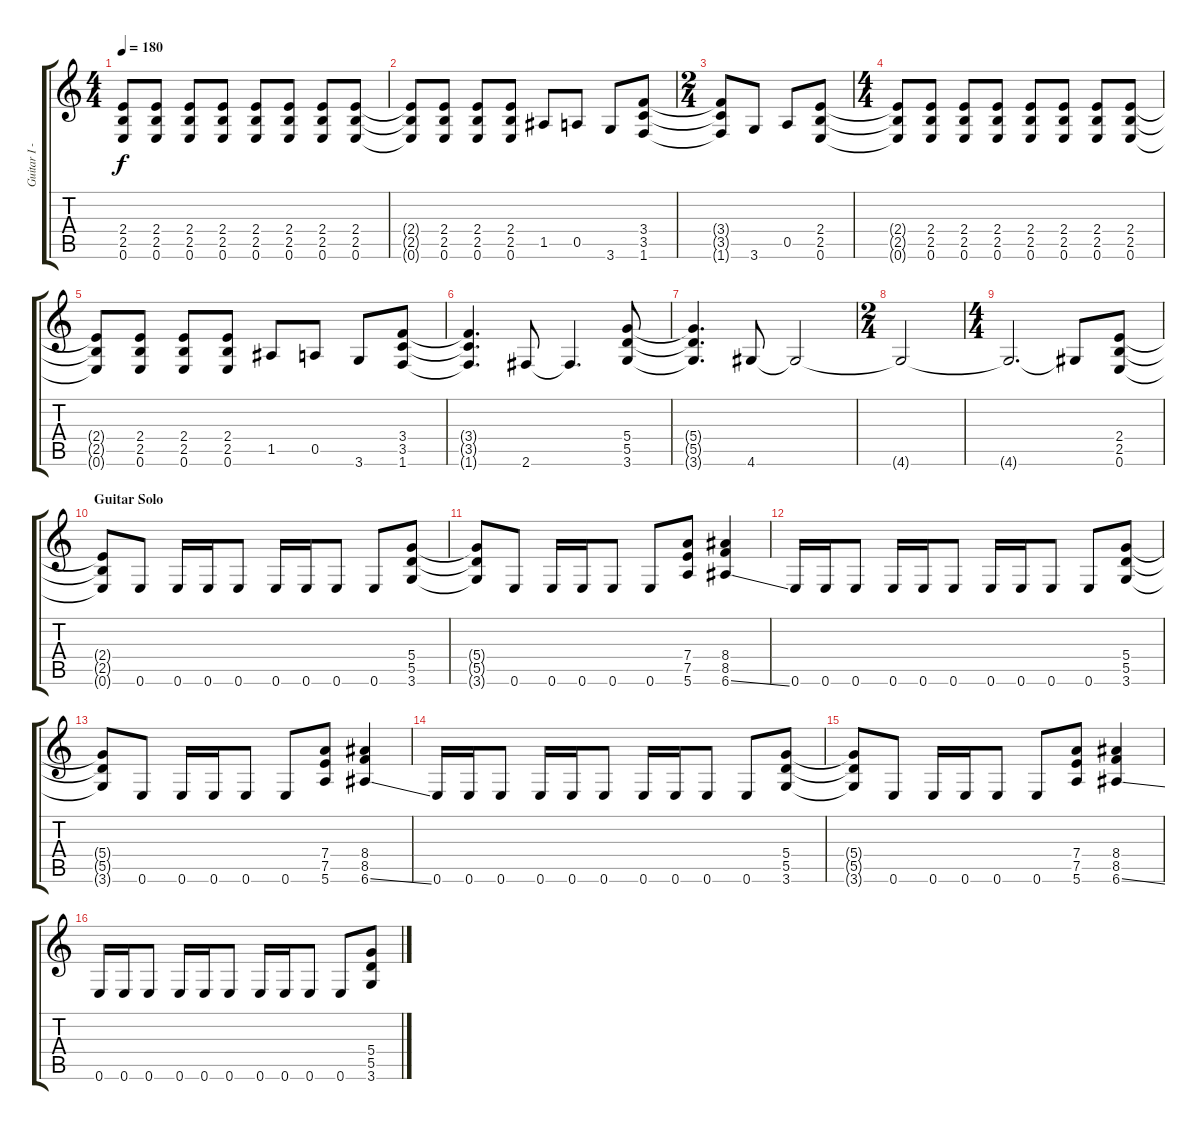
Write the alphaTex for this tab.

\track ("Guitar I - James" "Guitar I -") {instrument distortionguitar}
\staff {score tabs}
\tuning (E4 B3 G3 D3 A2 E2) {hide}
\ts (4 4)
\tempo 180
\clef g2
\ks c
(2.4{t} 2.5{t} 0.6{t}).8{dy f} (2.4 2.5 0.6).8 (2.4 2.5 0.6).8 (2.4 2.5 0.6).8 (2.4 2.5 0.6).8 (2.4 2.5 0.6).8 (2.4 2.5 0.6).8 (2.4 2.5 0.6).8 |
(2.4{t} 2.5{t} 0.6{t}).8 (2.4 2.5 0.6).8 (2.4 2.5 0.6).8 (2.4 2.5 0.6).8 1.5.8 0.5.8 3.6.8 (3.4 3.5 1.6).8 |
\ts (2 4)
(3.4{t} 3.5{t} 1.6{t}).8 3.6.8 0.5.8 (2.4 2.5 0.6).8 |
\ts (4 4)
(2.4{t} 2.5{t} 0.6{t}).8 (2.4 2.5 0.6).8 (2.4 2.5 0.6).8 (2.4 2.5 0.6).8 (2.4 2.5 0.6).8 (2.4 2.5 0.6).8 (2.4 2.5 0.6).8 (2.4 2.5 0.6).8 |
(2.4{t} 2.5{t} 0.6{t}).8 (2.4 2.5 0.6).8 (2.4 2.5 0.6).8 (2.4 2.5 0.6).8 1.5.8 0.5.8 3.6.8 (3.4 3.5 1.6).8 |
(3.4{t} 3.5{t} 1.6{t}).4{d} 2.6.8 2.6{t}.4{d} (5.4 5.5 3.6).8 |
(5.4{t} 5.5{t} 3.6{t}).4{d} 4.6.8 4.6{t}.2 |
\ts (2 4)
4.6{t}.2 |
\ts (4 4)
4.6{t}.2{d} 4.6{t}.8 (2.4 2.5 0.6).8 |
\section ("" "Guitar Solo")
(2.4{t} 2.5{t} 0.6{t}).8{volume 16} 0.6.8 0.6.16 0.6.16 0.6.8 0.6.16 0.6.16 0.6.8 0.6.8 (5.4 5.5 3.6).8 |
(5.4{t} 5.5{t} 3.6{t}).8 0.6.8 0.6.16 0.6.16 0.6.8 0.6.8 (7.4 7.5 5.6).8 (8.4 8.5 6.6{ss}).4 |
0.6.16 0.6.16 0.6.8 0.6.16 0.6.16 0.6.8 0.6.16 0.6.16 0.6.8 0.6.8 (5.4 5.5 3.6).8 |
(5.4{t} 5.5{t} 3.6{t}).8 0.6.8 0.6.16 0.6.16 0.6.8 0.6.8 (7.4 7.5 5.6).8 (8.4 8.5 6.6{ss}).4 |
0.6.16 0.6.16 0.6.8 0.6.16 0.6.16 0.6.8 0.6.16 0.6.16 0.6.8 0.6.8 (5.4 5.5 3.6).8 |
(5.4{t} 5.5{t} 3.6{t}).8 0.6.8 0.6.16 0.6.16 0.6.8 0.6.8 (7.4 7.5 5.6).8 (8.4 8.5 6.6{ss}).4 |
0.6.16 0.6.16 0.6.8 0.6.16 0.6.16 0.6.8 0.6.16 0.6.16 0.6.8 0.6.8 (5.4 5.5 3.6).8
